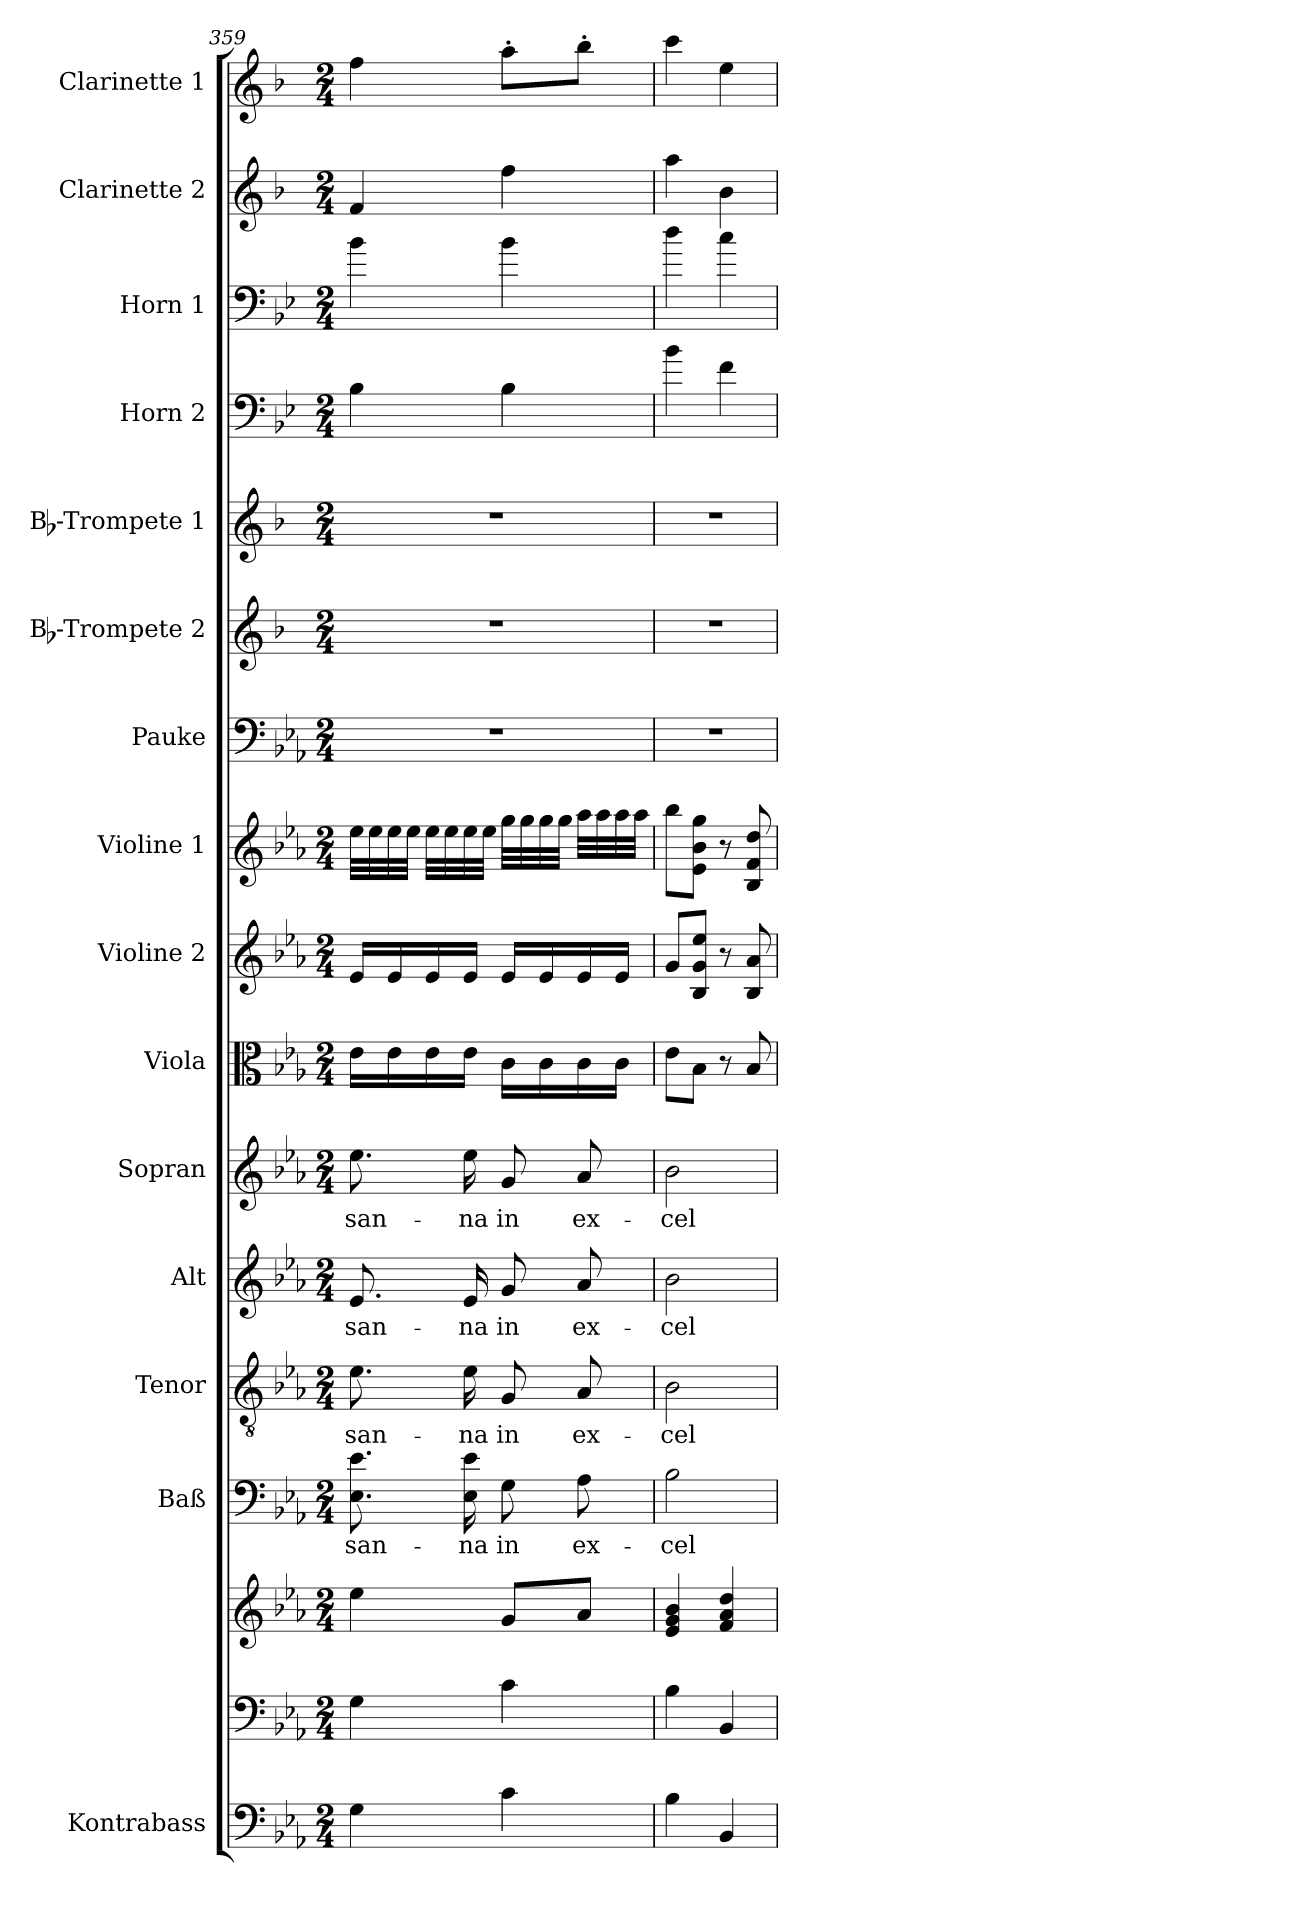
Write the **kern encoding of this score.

**kern	**kern	**kern	**kern	**text	**kern	**text	**kern	**text	**kern	**text	**kern	**kern	**kern	**kern	**kern	**kern	**kern	**kern	**kern	**kern
*part16	*part15	*part15	*part14	*part14	*part13	*part13	*part12	*part12	*part11	*part11	*part10	*part9	*part8	*part7	*part6	*part5	*part4	*part3	*part2	*part1
*staff17	*staff16	*staff15	*staff14	*staff14	*staff13	*staff13	*staff12	*staff12	*staff11	*staff11	*staff10	*staff9	*staff8	*staff7	*staff6	*staff5	*staff4	*staff3	*staff2	*staff1
*I"Kontrabass	*	*	*I"Baß	*	*I"Tenor	*	*I"Alt	*	*I"Sopran	*	*I"Viola	*I"Violine 2	*I"Violine 1	*I"Pauke	*I"Bb-Trompete 2	*I"Bb-Trompete 1	*I"Horn 2	*I"Horn 1	*I"Clarinette 2	*I"Clarinette 1
*I'Kb.	*	*	*I'Baß	*	*I'Ten	*	*I'Alt	*	*I'Sop	*	*I'Vla.	*I'Vln. 2	*I'Vln. 1	*I'Pk.	*I'Bb Trp. 2	*I'Bb Trp. 1	*I'Hrn. 2	*I'Hrn. 1	*I'Cl. 2	*I'Cl. 1
*clefF4	*clefF4	*clefG2	*clefF4	*	*clefGv2	*	*clefG2	*	*clefG2	*	*clefC3	*clefG2	*clefG2	*clefF4	*clefG2	*clefG2	*clefF4	*clefF4	*clefG2	*clefG2
*ITrd7c12	*	*	*	*	*	*	*	*	*	*	*	*	*	*	*ITrd1c2	*ITrd1c2	*ITrd4c7	*ITrd4c7	*ITrd1c2	*ITrd1c2
*k[b-e-a-]	*k[b-e-a-]	*k[b-e-a-]	*k[b-e-a-]	*	*k[b-e-a-]	*	*k[b-e-a-]	*	*k[b-e-a-]	*	*k[b-e-a-]	*k[b-e-a-]	*k[b-e-a-]	*k[b-e-a-]	*k[b-e-a-]	*k[b-e-a-]	*k[b-e-a-]	*k[b-e-a-]	*k[b-e-a-]	*k[b-e-a-]
*E-:	*E-:	*E-:	*E-:	*	*E-:	*	*E-:	*	*E-:	*	*E-:	*E-:	*E-:	*E-:	*E-:	*E-:	*E-:	*E-:	*E-:	*E-:
*M2/4	*M2/4	*M2/4	*M2/4	*	*M2/4	*	*M2/4	*	*M2/4	*	*M2/4	*M2/4	*M2/4	*M2/4	*M2/4	*M2/4	*M2/4	*M2/4	*M2/4	*M2/4
=359	=359	=359	=359	=359	=359	=359	=359	=359	=359	=359	=359	=359	=359	=359	=359	=359	=359	=359	=359	=359
!	!	!	!	!LO:LY:b	!	!LO:LY:b	!	!LO:LY:b	!	!LO:LY:b	!	!	!	!	!	!	!	!	!	!
4GG\	4G\	4ee-\	8.E-\ 8.e-\	-san-	8.e-\	-san-	8.e-/	-san-	8.ee-\	-san-	16e-\LL	16e-/LL	32ee-\LLL	2r	2r	2r	4E-\	4e-\	4e-/	4ee-\
.	.	.	.	.	.	.	.	.	.	.	.	.	32ee-\	.	.	.	.	.	.	.
.	.	.	.	.	.	.	.	.	.	.	16e-\	16e-/	32ee-\	.	.	.	.	.	.	.
.	.	.	.	.	.	.	.	.	.	.	.	.	32ee-\JJJ	.	.	.	.	.	.	.
.	.	.	.	.	.	.	.	.	.	.	16e-\	16e-/	32ee-\LLL	.	.	.	.	.	.	.
.	.	.	.	.	.	.	.	.	.	.	.	.	32ee-\	.	.	.	.	.	.	.
!	!	!	!	!LO:LY:b	!	!LO:LY:b	!	!LO:LY:b	!	!LO:LY:b	!	!	!	!	!	!	!	!	!	!
.	.	.	16E-\ 16e-\	-na	16e-\	-na	16e-/	-na	16ee-\	-na	16e-\JJ	16e-/JJ	32ee-\	.	.	.	.	.	.	.
.	.	.	.	.	.	.	.	.	.	.	.	.	32ee-\JJJ	.	.	.	.	.	.	.
!	!	!	!	!LO:LY:b	!	!LO:LY:b	!	!LO:LY:b	!	!LO:LY:b	!	!	!	!	!	!	!	!	!	!
4C\	4c\	8g/L	8G\	in	8G/	in	8g/	in	8g/	in	16c\LL	16e-/LL	32gg\LLL	.	.	.	4E-\	4e-\	4ee-\	8gg'>\L
.	.	.	.	.	.	.	.	.	.	.	.	.	32gg\	.	.	.	.	.	.	.
.	.	.	.	.	.	.	.	.	.	.	16c\	16e-/	32gg\	.	.	.	.	.	.	.
.	.	.	.	.	.	.	.	.	.	.	.	.	32gg\JJJ	.	.	.	.	.	.	.
!	!	!	!	!LO:LY:b	!	!LO:LY:b	!	!LO:LY:b	!	!LO:LY:b	!	!	!	!	!	!	!	!	!	!
.	.	8a-/J	8A-\	ex-	8A-/	ex-	8a-/	ex-	8a-/	ex-	16c\	16e-/	32aa-\LLL	.	.	.	.	.	.	8aa-'>\J
.	.	.	.	.	.	.	.	.	.	.	.	.	32aa-\	.	.	.	.	.	.	.
.	.	.	.	.	.	.	.	.	.	.	16c\JJ	16e-/JJ	32aa-\	.	.	.	.	.	.	.
.	.	.	.	.	.	.	.	.	.	.	.	.	32aa-\JJJ	.	.	.	.	.	.	.
=360	=360	=360	=360	=360	=360	=360	=360	=360	=360	=360	=360	=360	=360	=360	=360	=360	=360	=360	=360	=360
!	!	!	!	!LO:LY:b	!	!LO:LY:b	!	!LO:LY:b	!	!LO:LY:b	!	!	!	!	!	!	!	!	!	!
4BB-\	4B-\	4e-/ 4g/ 4b-/	2B-\	-cel-	2B-\	-cel-	2b-\	-cel-	2b-\	-cel-	8e-\L	8g/L	8bb-\L	2r	2r	2r	4e-\	4g\	4gg\	4bb-\
.	.	.	.	.	.	.	.	.	.	.	8B-\J	8B-/ 8g/ 8ee-/J	8e-\ 8b-\ 8gg\J	.	.	.	.	.	.	.
4BBB-/	4BB-/	4f/ 4a-/ 4dd/	.	.	.	.	.	.	.	.	8r	8r	8r	.	.	.	4B-\	4f\	4a-\	4dd\
.	.	.	.	.	.	.	.	.	.	.	8B-/	8B-/ 8a-/	8B-/ 8f/ 8dd/	.	.	.	.	.	.	.
=	=	=	=	=	=	=	=	=	=	=	=	=	=	=	=	=	=	=	=	=
*-	*-	*-	*-	*-	*-	*-	*-	*-	*-	*-	*-	*-	*-	*-	*-	*-	*-	*-	*-	*-
